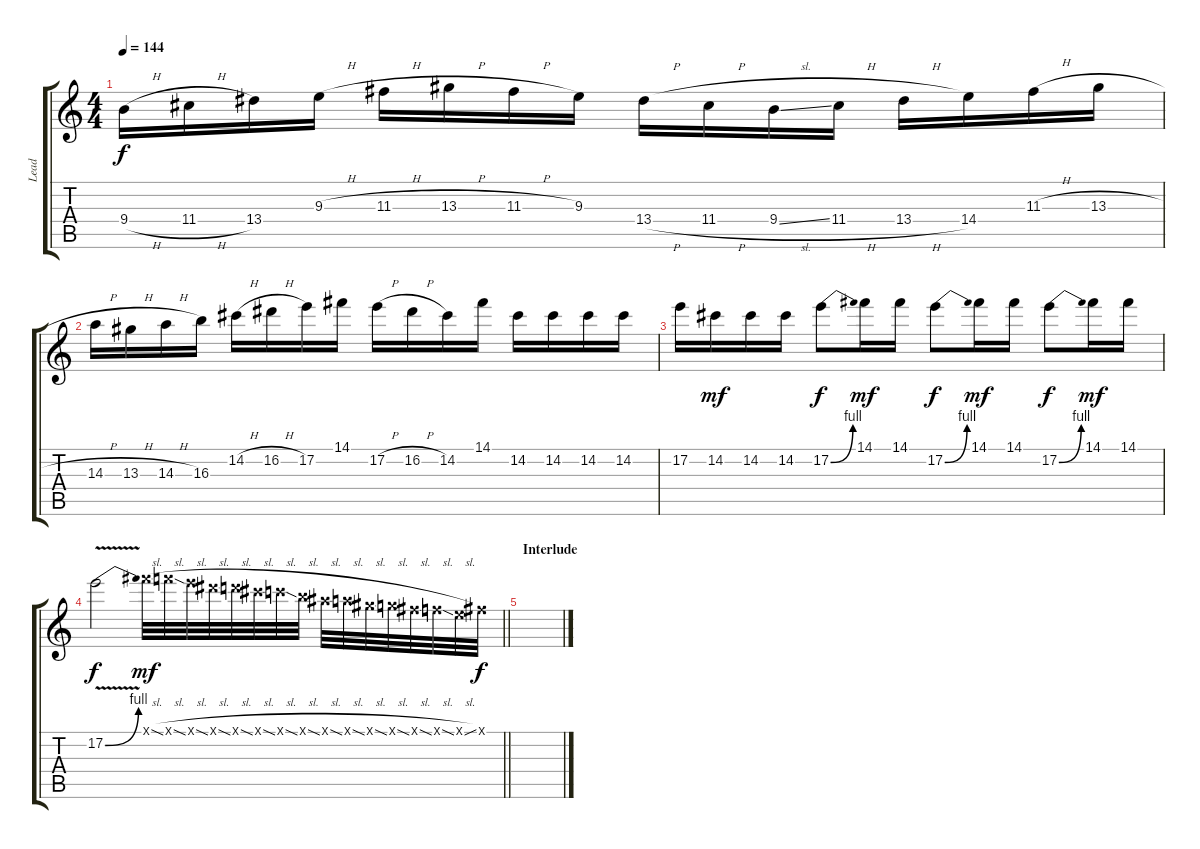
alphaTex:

\track ("Lead" "Lead") {instrument overdrivenguitar}
\staff {score tabs}
\tuning (E4 B3 G3 D3 A2 E2) {hide}
\ts (4 4)
\tempo 144
\clef g2
\ks c
9.4{h}.16{dy f} 11.4{h}.16 13.4.16 9.3{h}.16 11.3{h}.16 13.3{h}.16 11.3{h}.16 9.3.16 13.4{h}.16 11.4{h}.16 9.4{sl}.16 11.4{h}.16 13.4{h}.16 14.4.16 11.3{h}.16 13.3{h}.16 |
14.3{h}.16 13.3{h}.16 14.3{h}.16 16.3.16 14.2{h}.16 16.2{h}.16 17.2.16 14.1.16 17.2{h}.16 16.2{h}.16 14.2.16 14.1.16 14.2.16 14.2.16 14.2.16 14.2.16 |
17.2.16 14.2.16{dy mf} 14.2.16 14.2.16 17.2{be (bend 0 0 60 4)}.8{dy f} 14.1.16{dy mf} 14.1.16 17.2{be (bend 0 0 60 4)}.8{dy f} 14.1.16{dy mf} 14.1.16 17.2{be (bend 0 0 60 4)}.8{dy f} 14.1.16{dy mf} 14.1.16 |
\barLineRight lightlight
17.2{be (bend 0 0 60 4) v}.2{dy f} 14.1{sl x}.32{dy mf} 13.1{sl x}.32 12.1{sl x}.32 11.1{sl x}.32 10.1{sl x}.32 9.1{sl x}.32 8.1{sl x}.32 7.1{sl x}.32 6.1{sl x}.32 5.1{sl x}.32 4.1{sl x}.32 3.1{sl x}.32 2.1{sl x}.32 1.1{sl x}.32 0.1{sl x}.32 2.1{x}.32{dy f} |
\section ("" "Interlude")
